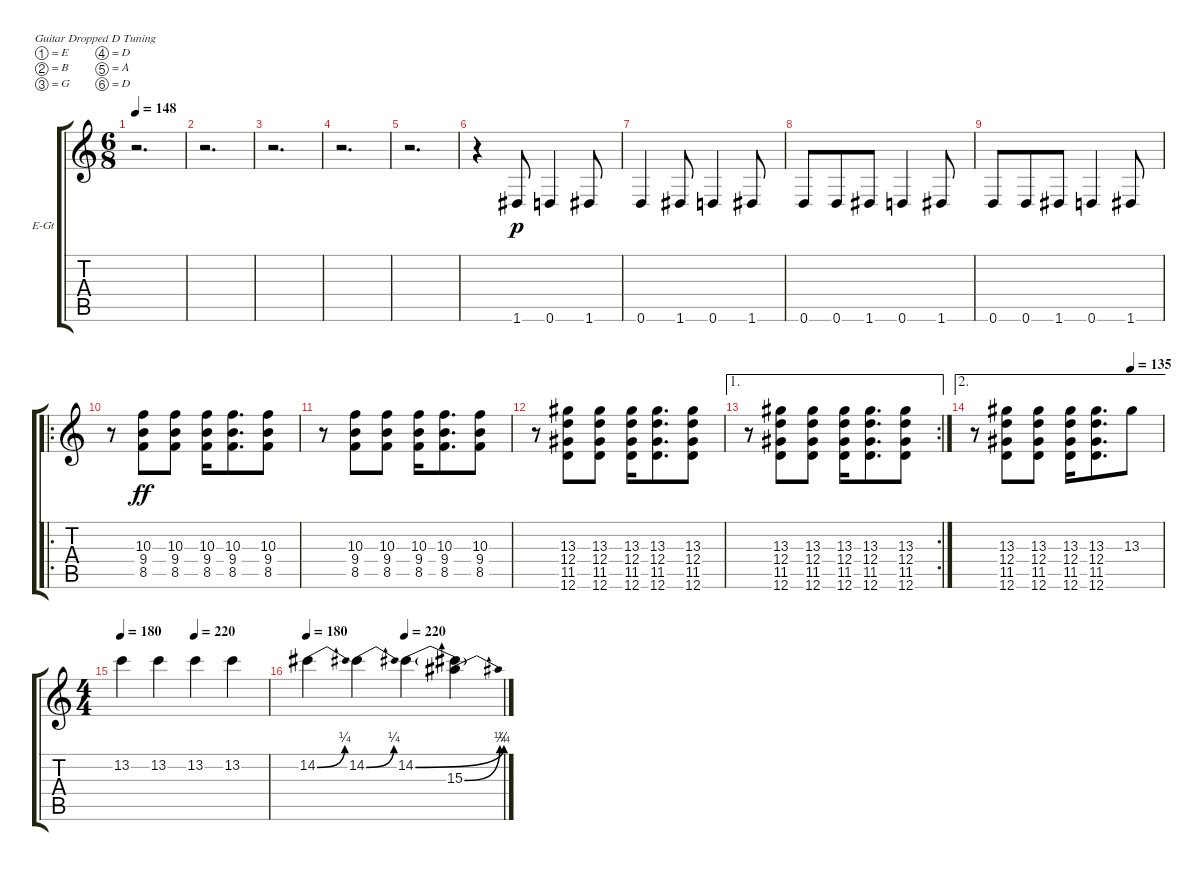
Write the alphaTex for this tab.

\defaultSystemsLayout 4
\bracketExtendMode groupsimilarinstruments
\firstSystemTrackNameOrientation horizontal
\otherSystemsTrackNameOrientation horizontal
\track ("Lead" "E-Gt") {instrument overdrivenguitar}
\staff {score tabs}
\tuning (E4 B3 G3 D3 A2 D2)
\ts (6 8)
\tempo 148
\clef g2
\ks c
r.2{d dy ff} |
r.2{d} |
r.2{d} |
r.2{d} |
r.2{d} |
r.4 1.6.8{dy p} 0.6.4 1.6.8 |
0.6.4 1.6.8 0.6.4 1.6.8 |
0.6.8 0.6.8 1.6.8 0.6.4 1.6.8 |
0.6.8 0.6.8 1.6.8 0.6.4 1.6.8 |
\ro
r.8 (8.5 10.3 9.4).8{dy ff} (8.5 10.3 9.4).8 (8.5 10.3 9.4).16 (8.5 10.3 9.4).8{d} (8.5 10.3 9.4).8 |
r.8 (8.5 10.3 9.4).8 (8.5 10.3 9.4).8 (8.5 10.3 9.4).16 (8.5 10.3 9.4).8{d} (8.5 10.3 9.4).8 |
r.8 (12.6 11.5 12.4 13.3).8 (12.6 13.3 11.5 12.4).8 (12.6 13.3 11.5 12.4).16 (12.6 13.3 11.5 12.4).8{d} (12.6 13.3 11.5 12.4).8 |
\ae 1
\rc 2
r.8 (12.6 11.5 12.4 13.3).8 (12.6 13.3 11.5 12.4).8 (12.6 13.3 11.5 12.4).16 (12.6 13.3 11.5 12.4).8{d} (12.6 13.3 11.5 12.4).8 |
\ae 2
\tempo (135 0.833333)
r.8 (12.6 11.5 12.4 13.3).8 (12.6 13.3 11.5 12.4).8 (12.6 13.3 11.5 12.4).16 (12.6 13.3 11.5 12.4).8{d} 13.3.8 |
\ts (4 4)
\tempo 180
\tempo (220 0.5)
13.2.4 13.2.4 13.2.4 13.2.4 |
\tempo 180
\tempo (220 0.5)
14.2{be (bend 0 0 7.8 1)}.4 14.2{be (bend 0 0 0.6 1)}.4 14.2{be (bend 0 0 0.6 1)}.4 (15.3{be (bend 0 0 1.2 1)} 14.2{t}).4
